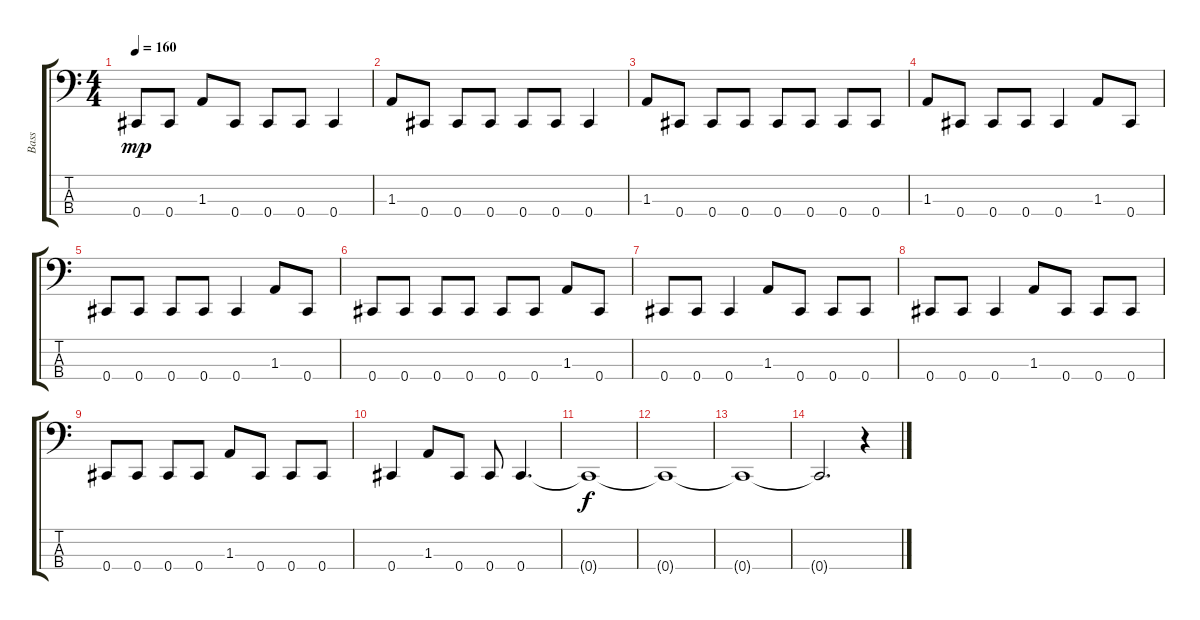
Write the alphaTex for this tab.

\track ("Bass" "Bass") {instrument electricbassfinger}
\staff {score tabs}
\tuning (Gb2 Db2 Ab1 Db1) {hide}
\ts (4 4)
\tempo 160
\clef f4
\ks c
0.4.8{dy mp} 0.4.8 1.3.8 0.4.8 0.4.8 0.4.8 0.4.4 |
1.3.8 0.4.8 0.4.8 0.4.8 0.4.8 0.4.8 0.4.4 |
1.3.8 0.4.8 0.4.8 0.4.8 0.4.8 0.4.8 0.4.8 0.4.8 |
1.3.8 0.4.8 0.4.8 0.4.8 0.4.4 1.3.8 0.4.8 |
0.4.8 0.4.8 0.4.8 0.4.8 0.4.4 1.3.8 0.4.8 |
0.4.8 0.4.8 0.4.8 0.4.8 0.4.8 0.4.8 1.3.8 0.4.8 |
0.4.8 0.4.8 0.4.4 1.3.8 0.4.8 0.4.8 0.4.8 |
0.4.8 0.4.8 0.4.4 1.3.8 0.4.8 0.4.8 0.4.8 |
0.4.8 0.4.8 0.4.8 0.4.8 1.3.8 0.4.8 0.4.8 0.4.8 |
0.4.4 1.3.8 0.4.8 0.4.8 0.4.4{d} |
0.4{t}.1{dy f} |
0.4{t}.1 |
0.4{t}.1 |
0.4{t}.2{d} r.4
